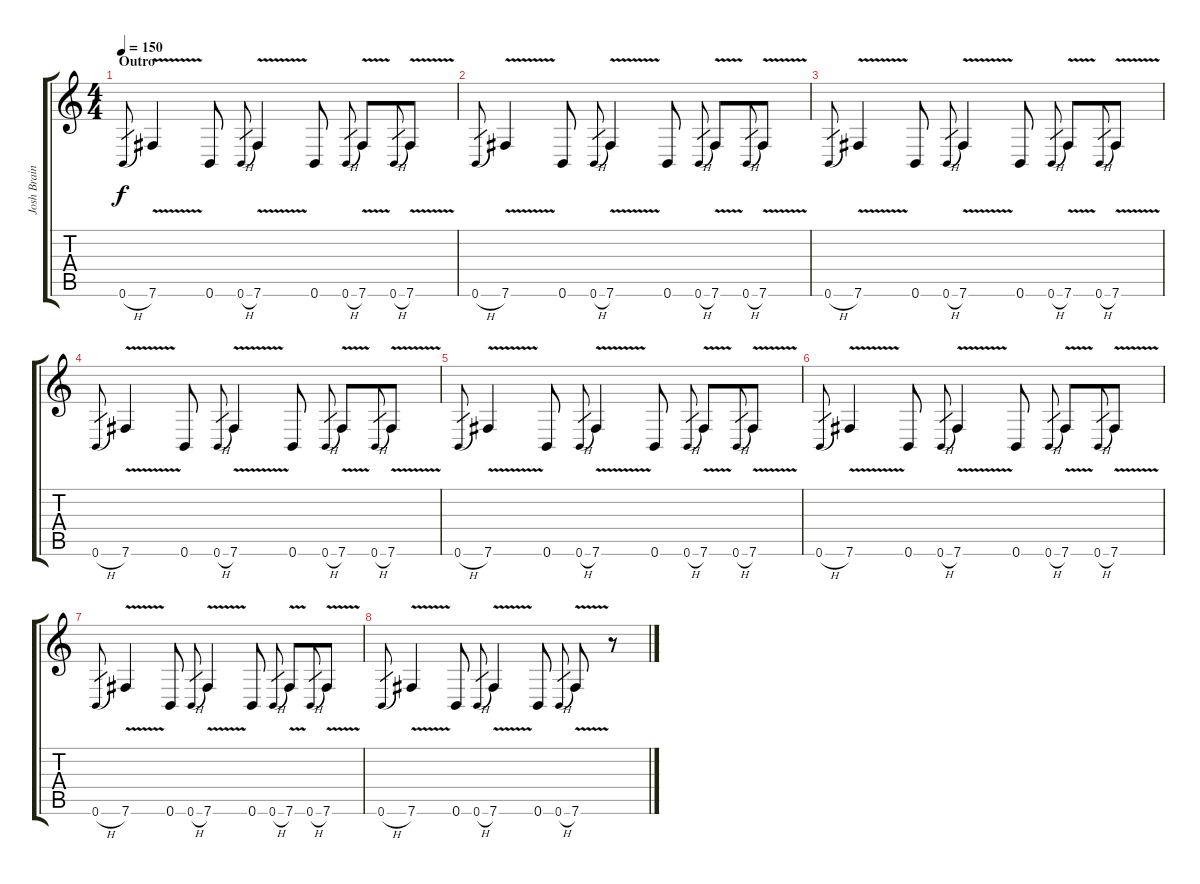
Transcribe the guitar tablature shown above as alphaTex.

\track ("Josh Brainard" "Josh Brain") {instrument distortionguitar}
\staff {score tabs}
\tuning (Db4 Ab3 E3 B2 Gb2 B1) {hide}
\ts (4 4)
\section ("" "Outro")
\tempo 150
\clef g2
\ks c
0.6{h}.8{gr dy f} 7.6{v}.4 0.6.8 0.6{h}.8{gr} 7.6{v}.4 0.6.8 0.6{h}.8{gr} 7.6{v}.8 0.6{h}.8{gr} 7.6{v}.8 |
0.6{h}.8{gr} 7.6{v}.4 0.6.8 0.6{h}.8{gr} 7.6{v}.4 0.6.8 0.6{h}.8{gr} 7.6{v}.8 0.6{h}.8{gr} 7.6{v}.8 |
0.6{h}.8{gr} 7.6{v}.4 0.6.8 0.6{h}.8{gr} 7.6{v}.4 0.6.8 0.6{h}.8{gr} 7.6{v}.8 0.6{h}.8{gr} 7.6{v}.8 |
0.6{h}.8{gr} 7.6{v}.4 0.6.8 0.6{h}.8{gr} 7.6{v}.4 0.6.8 0.6{h}.8{gr} 7.6{v}.8 0.6{h}.8{gr} 7.6{v}.8 |
0.6{h}.8{gr} 7.6{v}.4 0.6.8 0.6{h}.8{gr} 7.6{v}.4 0.6.8 0.6{h}.8{gr} 7.6{v}.8 0.6{h}.8{gr} 7.6{v}.8 |
0.6{h}.8{gr} 7.6{v}.4 0.6.8 0.6{h}.8{gr} 7.6{v}.4 0.6.8 0.6{h}.8{gr} 7.6{v}.8 0.6{h}.8{gr} 7.6{v}.8 |
0.6{h}.8{gr} 7.6{v}.4 0.6.8 0.6{h}.8{gr} 7.6{v}.4 0.6.8 0.6{h}.8{gr} 7.6{v}.8 0.6{h}.8{gr} 7.6{v}.8 |
0.6{h}.8{gr} 7.6{v}.4 0.6.8 0.6{h}.8{gr} 7.6{v}.4 0.6.8 0.6{h}.8{gr} 7.6{v}.8 r.8
